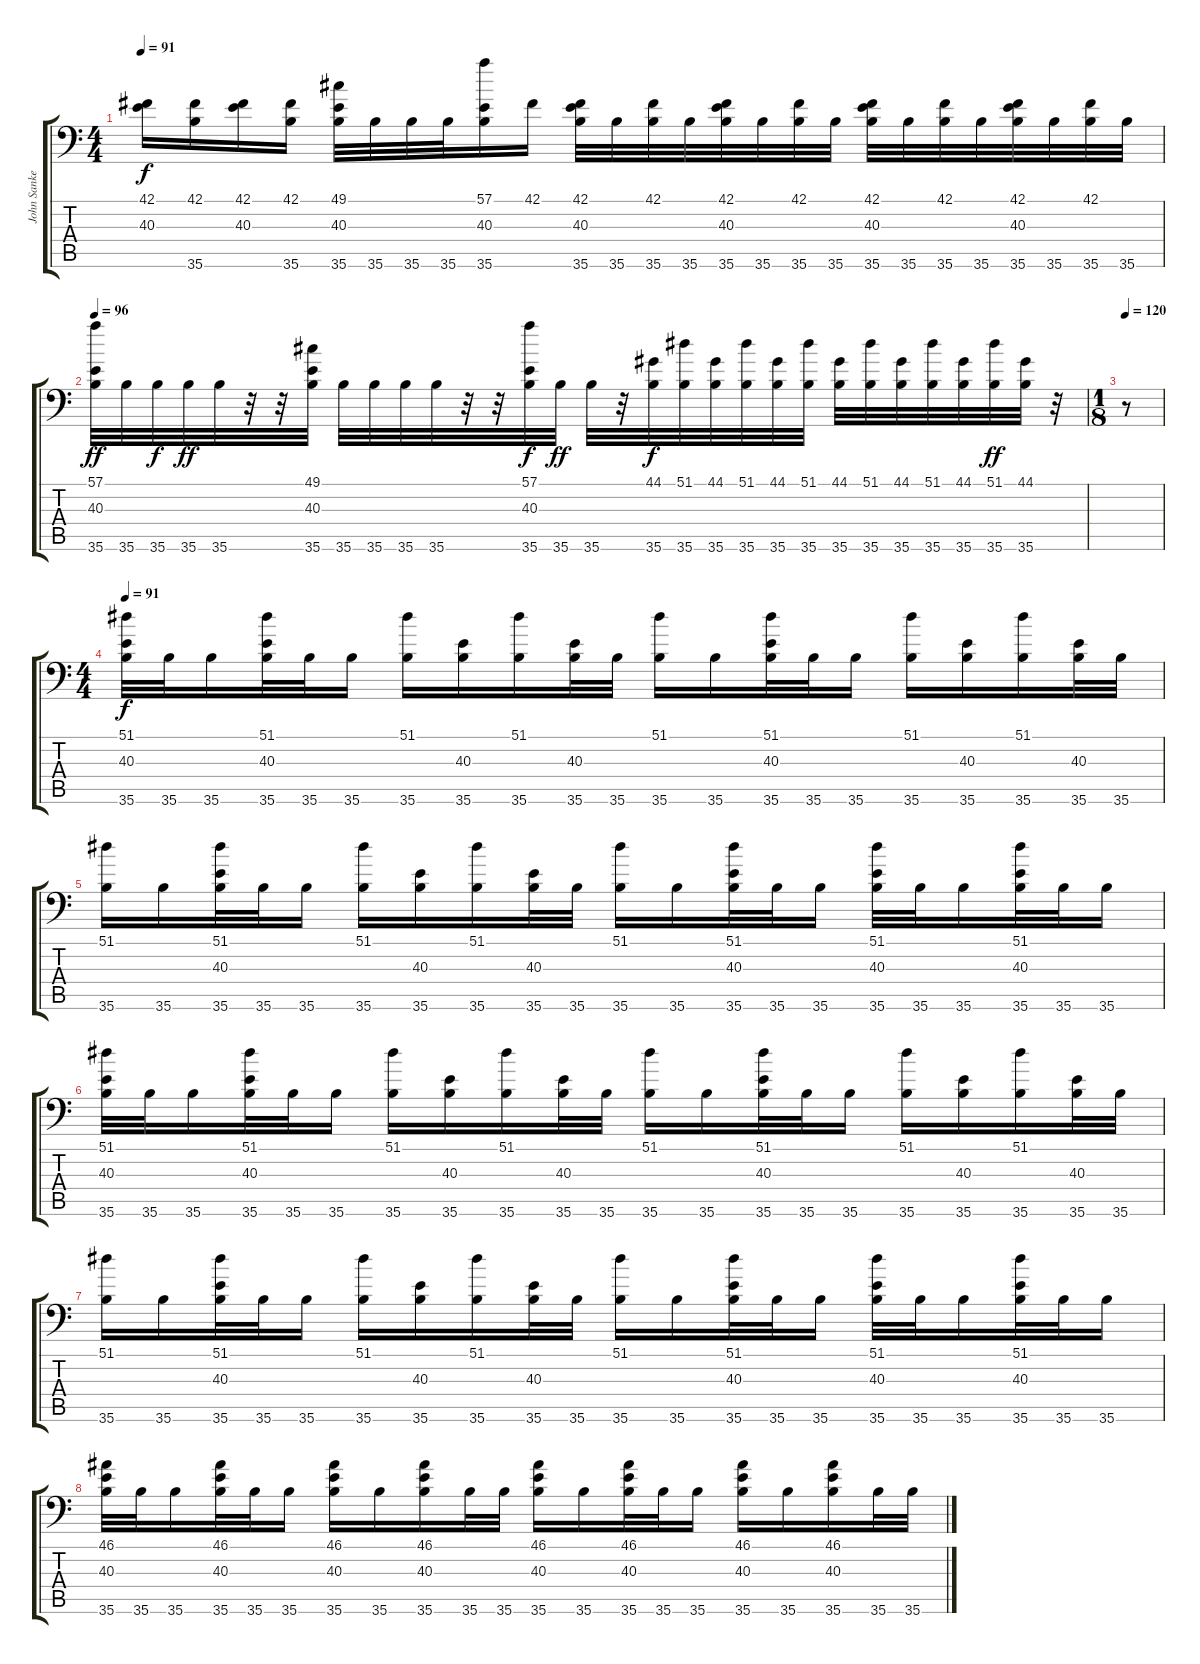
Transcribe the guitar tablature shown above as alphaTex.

\track ("John Sankey" "John Sanke") {instrument acousticgrandpiano}
\staff {score tabs}
\tuning (C-1 C-1 C-1 C-1 C-1 C-1) {hide}
\ts (4 4)
\tempo 91
\clef f4
\ks c
(42.1 40.3).16{dy f} (42.1 35.6).16 (42.1 40.3).16 (42.1 35.6).16 (49.1 40.3 35.6).32 35.6.32 35.6.32 35.6.32 (57.1 40.3 35.6).16 42.1.16 (42.1 40.3 35.6).32 35.6.32 (42.1 35.6).32 35.6.32 (42.1 40.3 35.6).32 35.6.32 (42.1 35.6).32 35.6.32 (42.1 40.3 35.6).32 35.6.32 (42.1 35.6).32 35.6.32 (42.1 40.3 35.6).32 35.6.32 (42.1 35.6).32 35.6.32 |
\tempo 96
(57.1 40.3 35.6).32{dy ff} 35.6.32 35.6.32{dy f} 35.6.32{dy ff} 35.6.32 r.32 r.32 (49.1 40.3 35.6).32 35.6.32 35.6.32 35.6.32 35.6.32 r.32 r.32 (57.1 40.3 35.6).32{dy f} 35.6.32{dy ff} 35.6.32 r.32 (44.1 35.6).32{dy f} (51.1 35.6).32 (44.1 35.6).32 (51.1 35.6).32 (44.1 35.6).32 (51.1 35.6).32 (44.1 35.6).32 (51.1 35.6).32 (44.1 35.6).32 (51.1 35.6).32 (44.1 35.6).32 (51.1 35.6).32{dy ff} (44.1 35.6).32 r.32 |
\ts (1 8)
\tempo 120
r.8 |
\ts (4 4)
\tempo 91
(51.1 40.3 35.6).32{dy f} 35.6.32 35.6.16 (51.1 40.3 35.6).32 35.6.32 35.6.16 (51.1 35.6).16 (40.3 35.6).16 (51.1 35.6).16 (40.3 35.6).32 35.6.32 (51.1 35.6).16 35.6.16 (51.1 40.3 35.6).32 35.6.32 35.6.16 (51.1 35.6).16 (40.3 35.6).16 (51.1 35.6).16 (40.3 35.6).32 35.6.32 |
(51.1 35.6).16 35.6.16 (51.1 40.3 35.6).32 35.6.32 35.6.16 (51.1 35.6).16 (40.3 35.6).16 (51.1 35.6).16 (40.3 35.6).32 35.6.32 (51.1 35.6).16 35.6.16 (51.1 40.3 35.6).32 35.6.32 35.6.16 (51.1 40.3 35.6).32 35.6.32 35.6.16 (51.1 40.3 35.6).32 35.6.32 35.6.16 |
(51.1 40.3 35.6).32 35.6.32 35.6.16 (51.1 40.3 35.6).32 35.6.32 35.6.16 (51.1 35.6).16 (40.3 35.6).16 (51.1 35.6).16 (40.3 35.6).32 35.6.32 (51.1 35.6).16 35.6.16 (51.1 40.3 35.6).32 35.6.32 35.6.16 (51.1 35.6).16 (40.3 35.6).16 (51.1 35.6).16 (40.3 35.6).32 35.6.32 |
(51.1 35.6).16 35.6.16 (51.1 40.3 35.6).32 35.6.32 35.6.16 (51.1 35.6).16 (40.3 35.6).16 (51.1 35.6).16 (40.3 35.6).32 35.6.32 (51.1 35.6).16 35.6.16 (51.1 40.3 35.6).32 35.6.32 35.6.16 (51.1 40.3 35.6).32 35.6.32 35.6.16 (51.1 40.3 35.6).32 35.6.32 35.6.16 |
(46.1 40.3 35.6).32 35.6.32 35.6.16 (46.1 40.3 35.6).32 35.6.32 35.6.16 (46.1 40.3 35.6).16 35.6.16 (46.1 40.3 35.6).16 35.6.32 35.6.32 (46.1 40.3 35.6).16 35.6.16 (46.1 40.3 35.6).32 35.6.32 35.6.16 (46.1 40.3 35.6).16 35.6.16 (46.1 40.3 35.6).16 35.6.32 35.6.32
